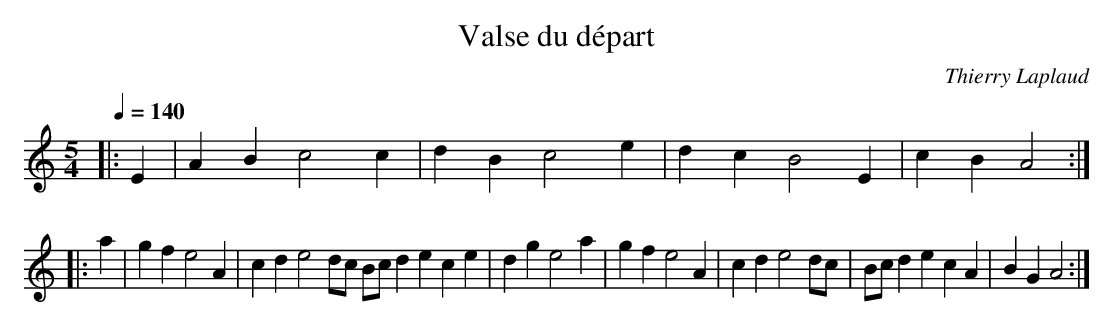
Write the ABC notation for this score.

X:1
T:Valse du départ
C:Thierry Laplaud
M:5/4
L:1/4
Q:1/4=140
K:C
|:E|ABc2c|dBc2e|dcB2E|cBA2:|
|:a|gfe2A|cde2d/c/ B/c/dece|dge2a|gfe2A|cde2d/c/|B/c/decA|BGA2:|
